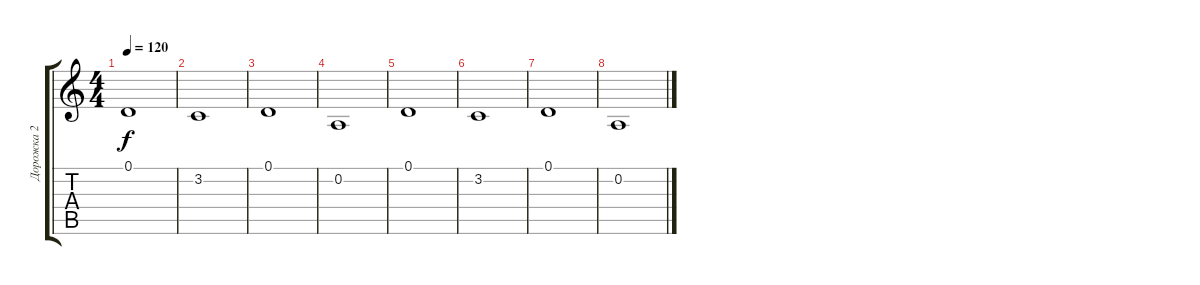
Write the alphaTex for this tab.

\track ("Дорожка 2" "Дорожка 2") {instrument stringensemble2}
\staff {score tabs}
\tuning (D4 A3 F3 C3 G2 D2) {hide}
\ts (4 4)
\tempo 120
\clef g2
\ks c
0.1.1{dy f} |
3.2.1 |
0.1.1 |
0.2.1 |
0.1.1 |
3.2.1 |
0.1.1 |
0.2.1
